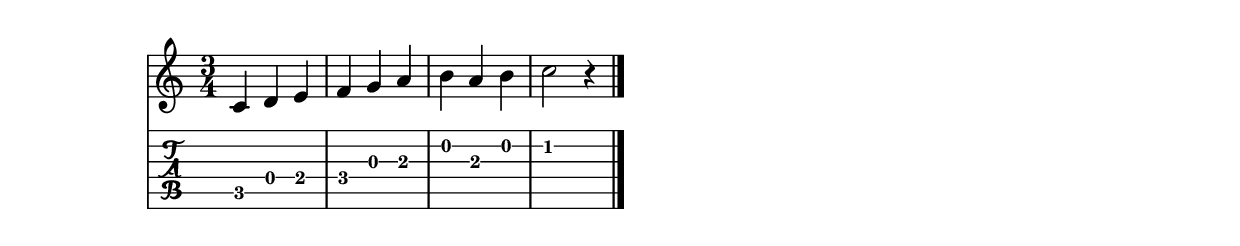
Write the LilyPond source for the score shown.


\version "2.18.2"
% automatically converted by musicxml2ly from abctab.xml

\header {
    encoder = "abc2xml version 218"
    encodingdate = "2018-12-22"
    }

\layout {
    \context { \Score
        autoBeaming = ##f
        }
    }
PartPOneVoiceOne =  \relative c' {
    \key c \major \time 3/4 c4 d4 e4 | % 2
    f4 g4 a4 | % 3
    b4 a4 b4 | % 4
    c2 r4 \bar "|."
    }

PartPTwoVoiceOne =  \relative c {
    \clef "tab" \stopStaff \override Staff.StaffSymbol #'line-count = #6
    \startStaff \key c \major \time 3/4 c4 \5 d4 \4 e4 \4 | % 2
    f4 \4 g4 \3 a4 \3 | % 3
    b4 \2 a4 \3 b4 \2 | % 4
    c2 \2 r4 \bar "|."
    }


% The score definition
\score {
    <<
        \new Staff <<
            \context Staff << 
                \context Voice = "PartPOneVoiceOne" { \PartPOneVoiceOne }
                >>
            >>
        \new TabStaff \with { stringTunings = #`( ,(ly:make-pitch 0 2 0)
            ,(ly:make-pitch -1 6 0) ,(ly:make-pitch -1 4 0)
            ,(ly:make-pitch -1 1 0) ,(ly:make-pitch -2 5 0)
            ,(ly:make-pitch -2 2 0) ) } <<
            \context TabStaff << 
                \context TabVoice = "PartPTwoVoiceOne" { \PartPTwoVoiceOne }
                >>
            >>
        
        >>
    \layout {}
    % To create MIDI output, uncomment the following line:
    %  \midi {}
    }

